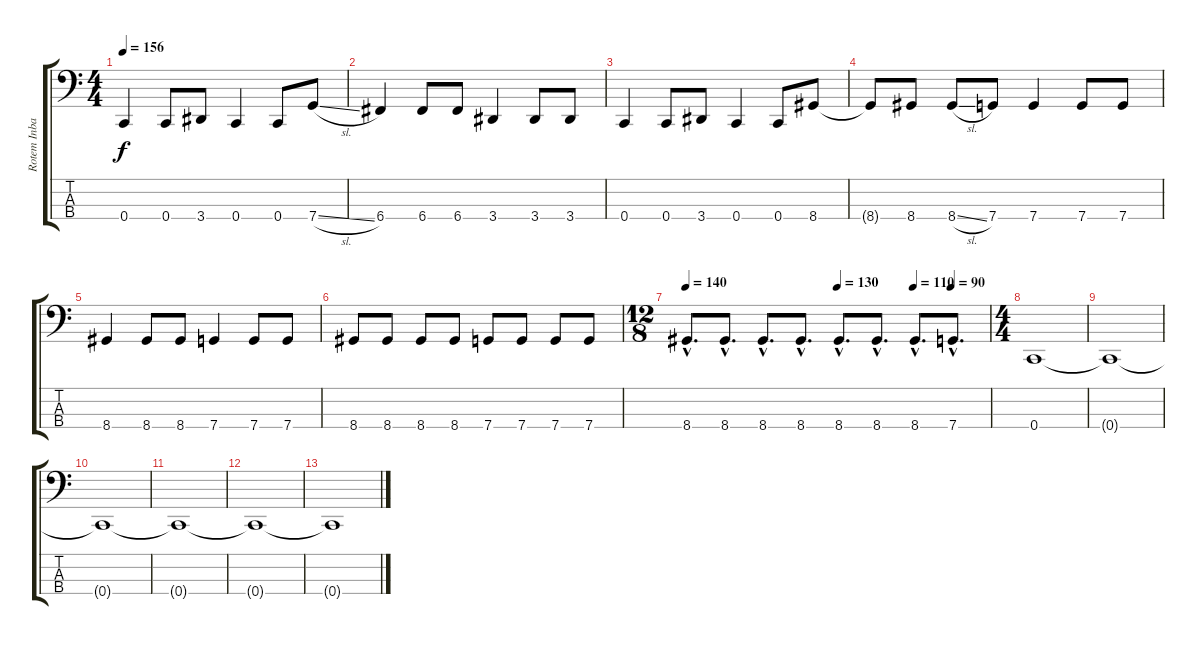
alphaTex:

\track ("Rotem Inbar" "Rotem Inba") {instrument electricbasspick}
\staff {score tabs}
\tuning (F2 C2 G1 C1) {hide}
\ts (4 4)
\tempo 156
\clef f4
\ks c
0.4.4{dy f} 0.4.8 3.4.8 0.4.4 0.4.8 7.4{sl}.8 |
6.4.4 6.4.8 6.4.8 3.4.4 3.4.8 3.4.8 |
0.4.4 0.4.8 3.4.8 0.4.4 0.4.8 8.4.8 |
8.4{t}.8 8.4.8 8.4{sl}.8 7.4.8 7.4.4 7.4.8 7.4.8 |
8.4.4 8.4.8 8.4.8 7.4.4 7.4.8 7.4.8 |
8.4.8 8.4.8 8.4.8 8.4.8 7.4.8 7.4.8 7.4.8 7.4.8 |
\ts (12 8)
\tempo 140
\tempo (130 0.5)
\tempo (110 0.75)
\tempo (90 0.875)
8.4{hac}.8{d} 8.4{hac}.8{d} 8.4{hac}.8{d} 8.4{hac}.8{d} 8.4{hac}.8{d} 8.4{hac}.8{d} 8.4{hac}.8{d} 7.4{hac}.8{d} |
\ts (4 4)
0.4.1 |
0.4{t}.1 |
0.4{t}.1 |
0.4{t}.1 |
0.4{t}.1 |
0.4{t}.1
